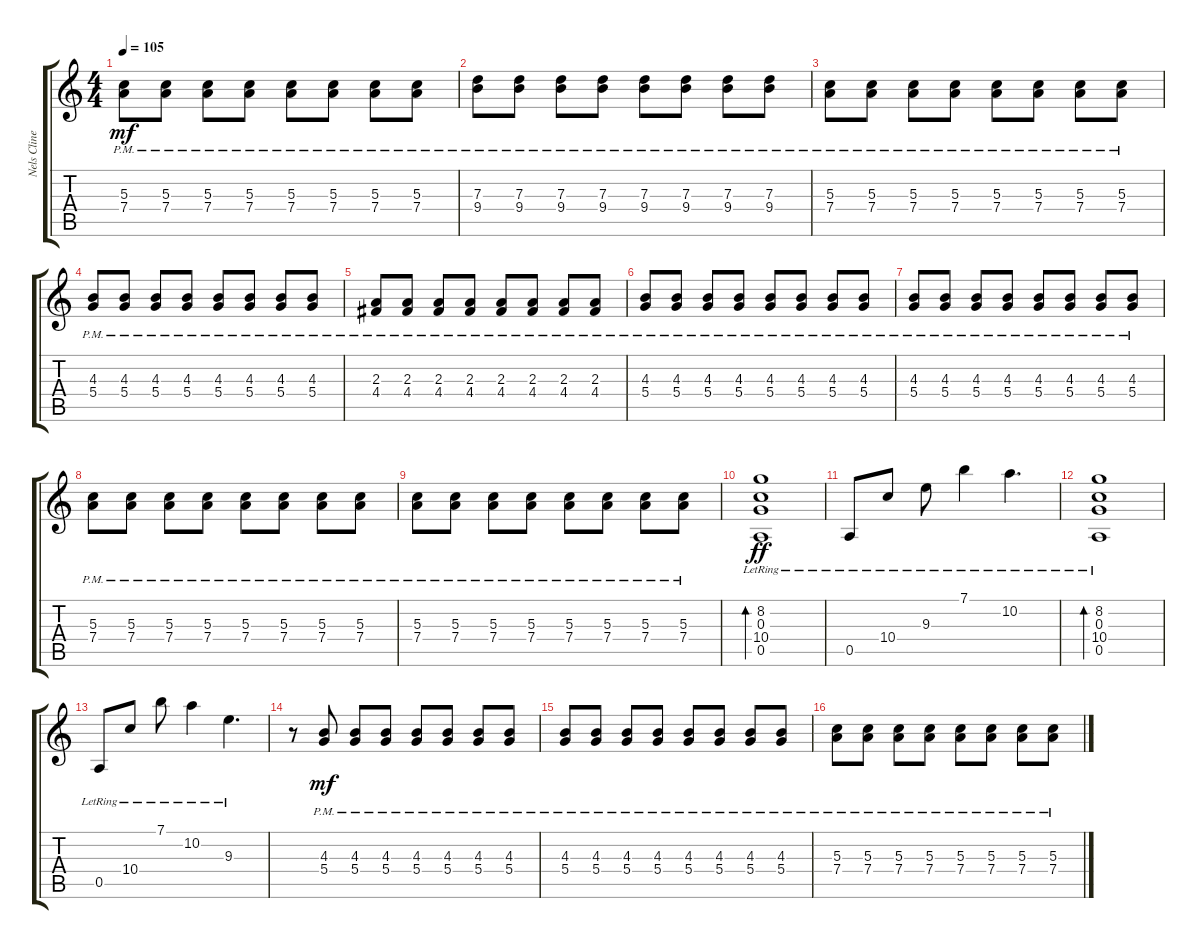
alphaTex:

\track ("Nels Cline" "Nels Cline") {mute instrument electricguitarjazz}
\staff {score tabs}
\tuning (E4 B3 G3 D3 A2 E2) {hide}
\ts (4 4)
\tempo 105
\clef g2
\ks c
(5.3{pm} 7.4).8{dy mf} (5.3{pm} 7.4).8 (5.3{pm} 7.4).8 (5.3{pm} 7.4).8 (5.3{pm} 7.4).8 (5.3{pm} 7.4).8 (5.3{pm} 7.4).8 (5.3{pm} 7.4).8 |
(7.3{pm} 9.4).8 (7.3{pm} 9.4).8 (7.3{pm} 9.4).8 (7.3{pm} 9.4).8 (7.3{pm} 9.4).8 (7.3{pm} 9.4).8 (7.3{pm} 9.4).8 (7.3{pm} 9.4).8 |
(5.3{pm} 7.4).8 (5.3{pm} 7.4).8 (5.3{pm} 7.4).8 (5.3{pm} 7.4).8 (5.3{pm} 7.4).8 (5.3{pm} 7.4).8 (5.3{pm} 7.4).8 (5.3{pm} 7.4).8 |
(4.3{pm} 5.4).8 (4.3{pm} 5.4).8 (4.3{pm} 5.4).8 (4.3{pm} 5.4).8 (4.3{pm} 5.4).8 (4.3{pm} 5.4).8 (4.3{pm} 5.4).8 (4.3{pm} 5.4).8 |
(2.3{pm} 4.4).8 (2.3{pm} 4.4).8 (2.3{pm} 4.4).8 (2.3{pm} 4.4).8 (2.3{pm} 4.4).8 (2.3{pm} 4.4).8 (2.3{pm} 4.4).8 (2.3{pm} 4.4).8 |
(4.3{pm} 5.4).8 (4.3{pm} 5.4).8 (4.3{pm} 5.4).8 (4.3{pm} 5.4).8 (4.3{pm} 5.4).8 (4.3{pm} 5.4).8 (4.3{pm} 5.4).8 (4.3{pm} 5.4).8 |
(4.3{pm} 5.4).8 (4.3{pm} 5.4).8 (4.3{pm} 5.4).8 (4.3{pm} 5.4).8 (4.3{pm} 5.4).8 (4.3{pm} 5.4).8 (4.3{pm} 5.4).8 (4.3{pm} 5.4).8 |
(5.3{pm} 7.4).8 (5.3{pm} 7.4).8 (5.3{pm} 7.4).8 (5.3{pm} 7.4).8 (5.3{pm} 7.4).8 (5.3{pm} 7.4).8 (5.3{pm} 7.4).8 (5.3{pm} 7.4).8 |
(5.3{pm} 7.4).8 (5.3{pm} 7.4).8 (5.3{pm} 7.4).8 (5.3{pm} 7.4).8 (5.3{pm} 7.4).8 (5.3{pm} 7.4).8 (5.3{pm} 7.4).8 (5.3{pm} 7.4).8 |
(8.2{lr} 0.3 10.4 0.5).1{bd 240 dy ff} |
0.5{lr}.8 10.4{lr}.8 9.3{lr}.8 7.1{lr}.4 10.2{lr}.4{d} |
(8.2{lr} 0.3 10.4 0.5).1{bd 60} |
0.5{lr}.8 10.4{lr}.8 7.1{lr}.8 10.2{lr}.4 9.3{lr}.4{d} |
r.8 (4.3{pm} 5.4).8{dy mf} (4.3{pm} 5.4).8 (4.3{pm} 5.4).8 (4.3{pm} 5.4).8 (4.3{pm} 5.4).8 (4.3{pm} 5.4).8 (4.3{pm} 5.4).8 |
(4.3{pm} 5.4).8 (4.3{pm} 5.4).8 (4.3{pm} 5.4).8 (4.3{pm} 5.4).8 (4.3{pm} 5.4).8 (4.3{pm} 5.4).8 (4.3{pm} 5.4).8 (4.3{pm} 5.4).8 |
(5.3{pm} 7.4).8 (5.3{pm} 7.4).8 (5.3{pm} 7.4).8 (5.3{pm} 7.4).8 (5.3{pm} 7.4).8 (5.3{pm} 7.4).8 (5.3{pm} 7.4).8 (5.3{pm} 7.4).8
